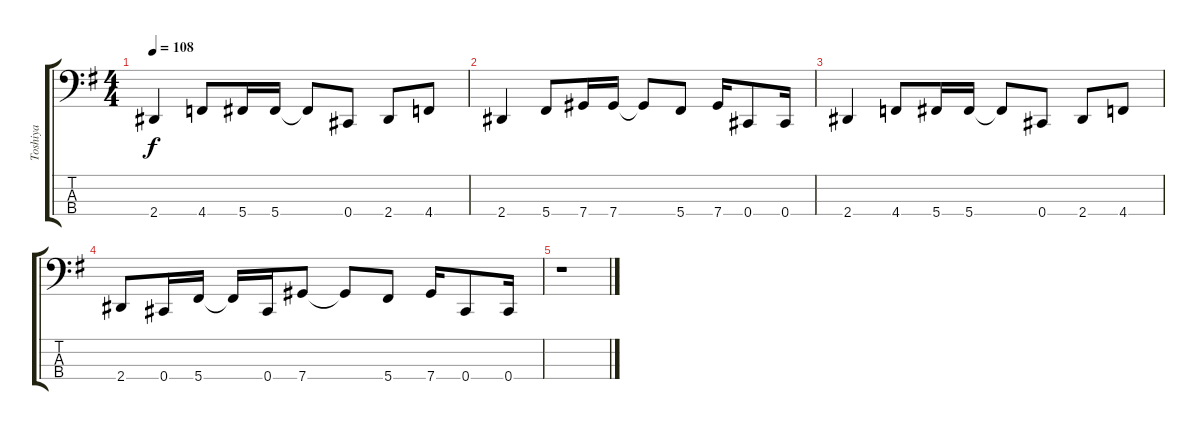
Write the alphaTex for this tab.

\track ("Toshiya" "Toshiya") {instrument electricbasspick}
\staff {score tabs}
\tuning (Gb2 Db2 Ab1 Db1) {hide}
\ts (4 4)
\tempo 108
\clef f4
\ks g
2.4.4{dy f} 4.4.8 5.4.16 5.4.16 5.4{t}.8 0.4.8 2.4.8 4.4.8 |
2.4.4 5.4.8 7.4.16 7.4.16 7.4{t}.8 5.4.8 7.4.16 0.4.8 0.4.16 |
2.4.4 4.4.8 5.4.16 5.4.16 5.4{t}.8 0.4.8 2.4.8 4.4.8 |
2.4.8 0.4.16 5.4.16 5.4{t}.16 0.4.16 7.4.8 7.4{t}.8 5.4.8 7.4.16 0.4.8 0.4.16 |
r.1
